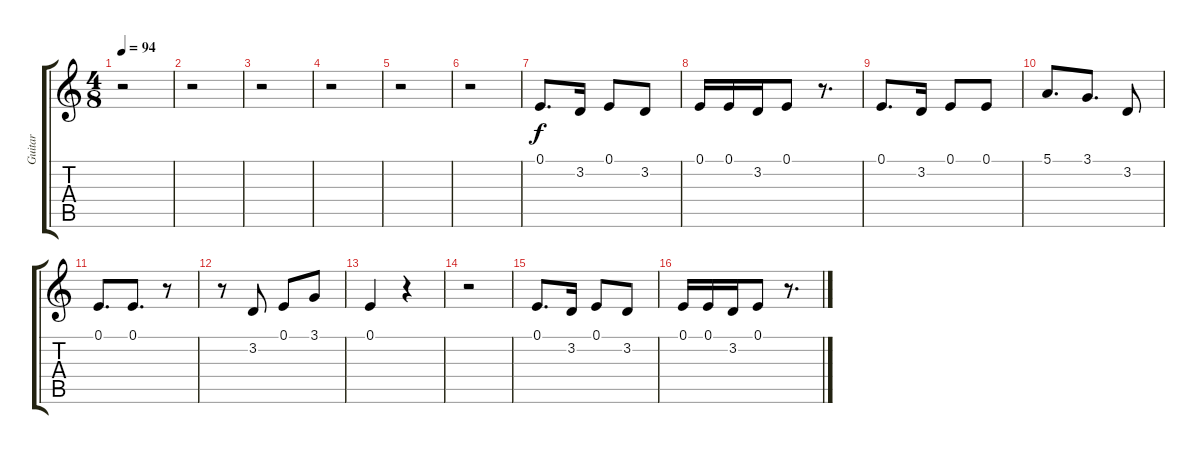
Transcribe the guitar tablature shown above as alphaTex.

\track ("Guitar" "Guitar") {instrument lead1square}
\staff {score tabs}
\tuning (E4 B3 G3 D3 A2 E2) {hide}
\ts (4 8)
\tempo 94
\clef g2
\ks c
r.2{dy f} |
r.2 |
r.2 |
r.2 |
r.2 |
r.2 |
0.1.8{d} 3.2.16 0.1.8 3.2.8 |
0.1.16 0.1.16 3.2.16 0.1.8 r.8{d} |
0.1.8{d} 3.2.16 0.1.8 0.1.8 |
5.1.8{d} 3.1.8{d} 3.2.8 |
0.1.8{d} 0.1.8{d} r.8 |
r.8 3.2.8 0.1.8 3.1.8 |
0.1.4 r.4 |
r.2 |
0.1.8{d} 3.2.16 0.1.8 3.2.8 |
0.1.16 0.1.16 3.2.16 0.1.8 r.8{d}
